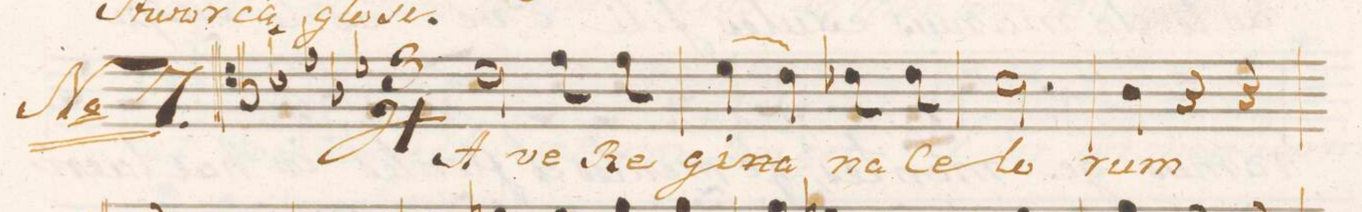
**kern	**text
*I"Tenore.	*
*clefC4	*
*k[b-e-a-d-]	*
*M3/4	*
*2\right	*
2c\	A-
8e-\	-ve
8e-\	Re-
=2	=2
(4d-\	-gi-
4c\)	-na-
8c-X\	-na
8c-\	Ce-
=3	=3
2.B-\	-lo-
=4	=4
4A-\	-rum
4r	.
4r	.
=5	=5
*-	*-
